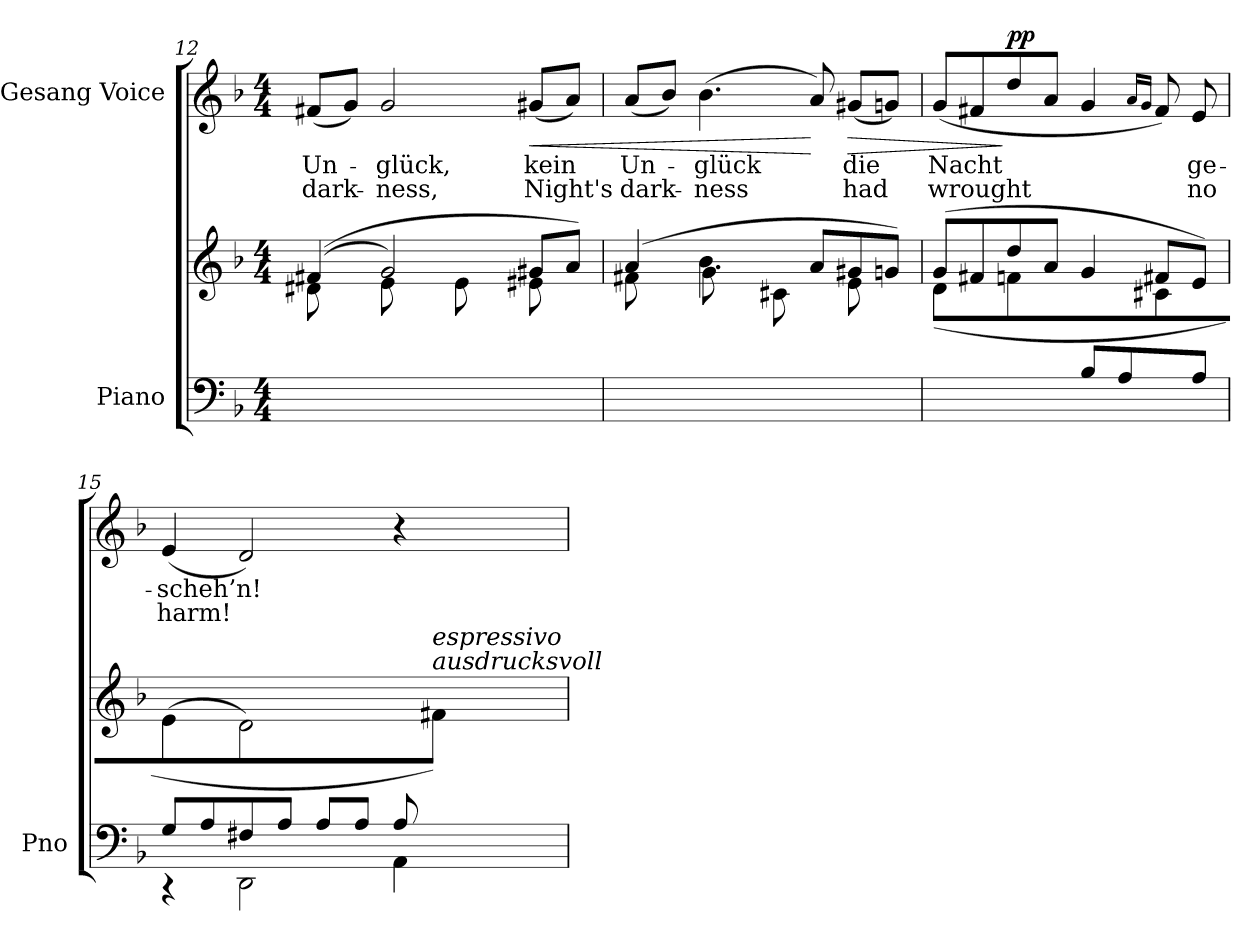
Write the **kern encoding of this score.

**kern	**kern	**kern	**text	**text	**dynam
*part2	*part2	*part1	*part1	*part1	*part1
*staff3	*staff2	*staff1	*staff1	*staff1	*staff1
*I"Piano	*	*I"Gesang Voice	*	*	*
*I'Pno	*	*	*	*	*
*clefF4	*clefG2	*clefG2	*	*	*
*k[b-]	*k[b-]	*k[b-]	*	*	*
*M4/4	*M4/4	*M4/4	*	*	*
=12	=12	=12	=12	=12	=12
*	*^	*	*	*	*
8ryy	((>4f#X/	(<8d#X\L	(8f#X/L	Un-	dark-	.
8A/	.	8ryy	8g/J)	.	.	.
8ryy	2g/)	8e\	2g/	-glück,	-ness,	.
8A/J	.	8ryy	.	.	.	.
8ryy	.	8e\L	.	.	.	.
8A/	.	8ryy	.	.	.	.
!	!	!	!	!	!	!LO:HP:b
8ryy	8g#X/L	8e#X\	(8g#X/L	kein	Night's	<
8A/J)	8a/J)	8ryy	8a/J)	.	.	.
=13	=13	=13	=13	=13	=13	=13
8ryy	(4a/	(<8f#X\L	(8a/L	Un-	dark-	.
8A/	.	8ryy	8b-/J)	.	.	.
8ryy	4.b-\	8g\	(4.b-\	-glück	-ness	.
8A/J	.	8ryy	.	.	.	.
8ryy	.	8c#X\L	.	.	.	.
8A/	8a/L	8ryy	8a/)	.	.	[
!	!	!	!	!	!	!LO:HP:b
8ryy	8g#X/	8e\	(8g#X/L	die	had	>
8A/J)	8gn/J)	8ryy	8gn/J)	.	.	.
=14	=14	=14	=14	=14	=14	=14
8ryy	(>8g/L	(<8d\L	(8g/L	Nacht	wrought	.
8A/	8f#X/	8ryy	8f#X/	.	.	.
!	!	!	!	!	!	!LO:DY:n=1:a
8ryy	8dd/	8fn\	8dd/	.	.	] pp
8A/J	8a/J	4.ryy	8a/J	.	.	.
8B-/L	4g/	.	4g/	.	.	.
8A/	.	.	.	.	.	.
.	.	.	16qa/LL	.	.	.
.	.	.	16qg/JJ	.	.	.
8ryy	8f#X/L	8c#X\	8f#/)	.	.	.
8A/J)	8e/J)	8ryy	8e/	ge-	no	.
*	*v	*v	*	*	*	*
=15	=15	=15	=15	=15	=15
*^	*	*	*	*	*
*	*^	*	*	*	*	*
2.ryy	8G/L	4r	(4e/	(4e/	-scheh’n!	harm!	.
.	8A/	.	.	.	.	.	.
.	8F#X/	2DD\	2d/)	2d/)	.	.	.
.	8A/J	.	.	.	.	.	.
.	8A/L	.	.	.	.	.	.
.	8A/J	.	.	.	.	.	.
(8A/L	4ryy	4AA\	8ryy	4r	.	.	.
!	!	!	!LO:TX:i:t=ausdrucksvoll	!	!	!	!
!	!	!	!LO:TX:i:t=espressivo	!	!	!	!
8ryy	.	.	8f#X\J)	.	.	.	.
*v	*v	*v	*	*	*	*	*
=	=	=	=	=	=
*-	*-	*-	*-	*-	*-
